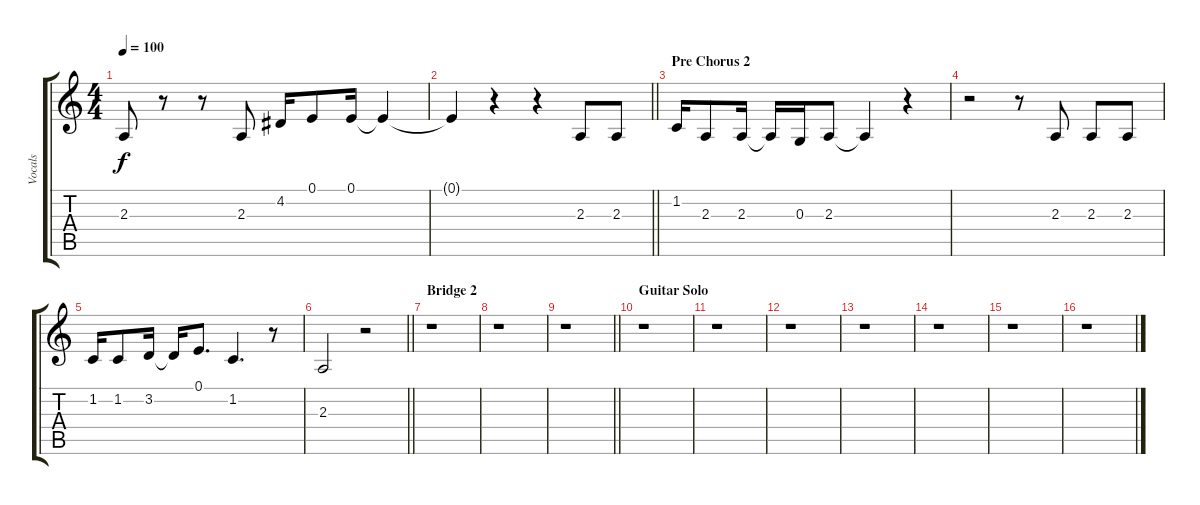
\track ("Vocals" "Vocals") {instrument choiraahs}
\staff {score tabs}
\tuning (E4 B3 G3 D3 A2 E2) {hide}
\ts (4 4)
\tempo 100
\clef g2
\ks c
2.3{t}.8{dy f} r.8 r.8 2.3.8 4.2.16 0.1.8 0.1.16 0.1{t}.4 |
\barLineRight lightlight
0.1{t}.4 r.4 r.4 2.3.8 2.3.8 |
\section ("" "Pre Chorus 2")
1.2.16 2.3.8 2.3.16 2.3{t}.16 0.3.16 2.3.8 2.3{t}.4 r.4 |
r.2 r.8 2.3.8 2.3.8 2.3.8 |
1.2.16 1.2.8 3.2.16 3.2{t}.16 0.1.8{d} 1.2.4{d} r.8 |
\barLineRight lightlight
2.3.2 r.2 |
\section ("" "Bridge 2")
r.1 |
r.1 |
\barLineRight lightlight
r.1 |
\section ("" "Guitar Solo")
r.1 |
r.1 |
r.1 |
r.1 |
r.1 |
r.1 |
r.1
